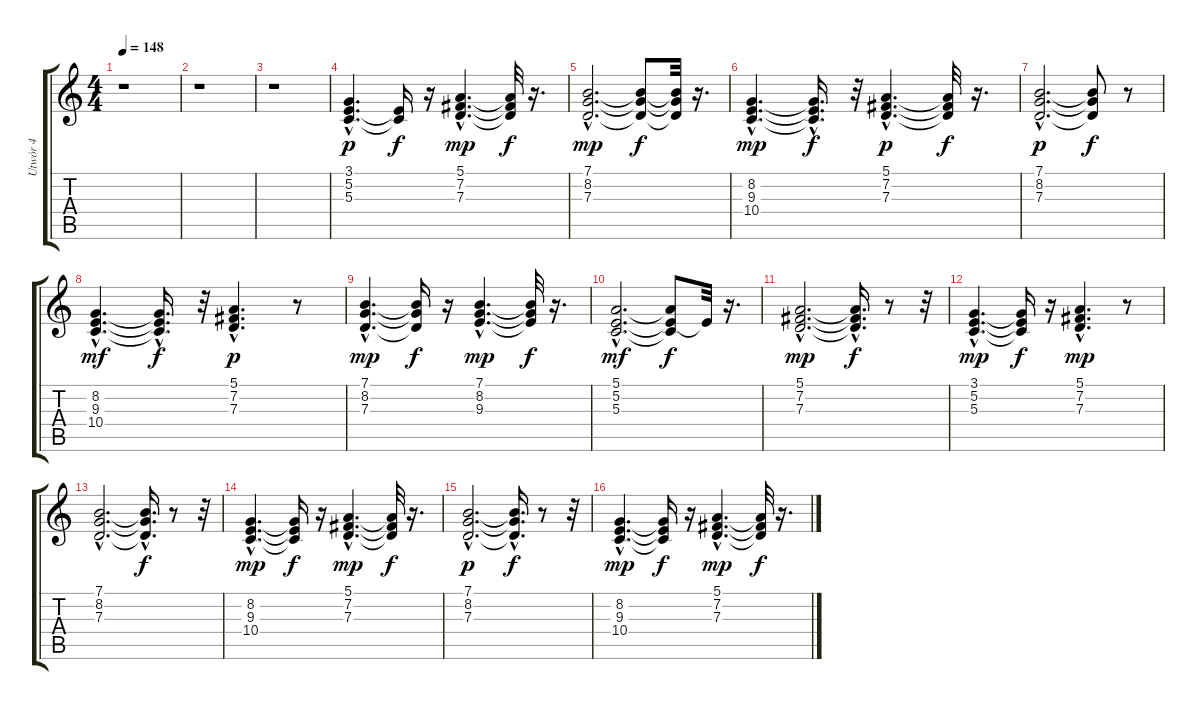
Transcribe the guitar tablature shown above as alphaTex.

\track ("Utwór 4" "Utwór 4") {instrument percussiveorgan}
\staff {score tabs}
\tuning (E4 B3 G3 D3 A2 E2) {hide}
\ts (4 4)
\tempo 148
\clef g2
\ks c
r.1{dy f} |
r.1 |
r.1 |
(3.1{hac} 5.2{hac} 5.3{hac}).4{d dy p} (5.2{t} 5.3{t}).16{dy f} r.16 (5.1{hac} 7.2{hac} 7.3{hac}).4{d dy mp} (5.1{t} 7.2{t} 7.3{t}).32{dy f} r.16{d} |
(7.1{hac} 8.2{hac} 7.3{hac}).2{d dy mp} (7.1{t} 8.2{t} 7.3{t}).8{dy f} (7.1{t} 8.2{t} 7.3{t}).32 r.16{d} |
(8.2{hac} 9.3{hac} 10.4{hac}).4{d dy mp} (8.2{t} 9.3{hac t} 10.4{t}).16{d dy f} r.32 (5.1{hac} 7.2{hac} 7.3{hac}).4{d dy p} (5.1{t} 7.2{t} 7.3{t}).32{dy f} r.16{d} |
(7.1{hac} 8.2{hac} 7.3{hac}).2{d dy p} (7.1{t} 8.2{t} 7.3{t}).8{dy f} r.8 |
(8.2{hac} 9.3{hac} 10.4{hac}).4{d dy mf} (8.2{t} 9.3{hac t} 10.4{t}).16{d dy f} r.32 (5.1{hac} 7.2{hac} 7.3{hac}).4{d dy p} r.8 |
(7.1{hac} 8.2{hac} 7.3{hac}).4{d dy mp} (7.1{t} 8.2{t} 7.3{t}).16{dy f} r.16 (7.1{hac} 8.2{hac} 9.3{hac}).4{d dy mp} (7.1{t} 8.2{t} 9.3{t}).32{dy f} r.16{d} |
(5.1{hac} 5.2{hac} 5.3{hac}).2{d dy mf} (5.1{t} 5.2{t} 5.3{t}).8{dy f} 5.2{t}.32 r.16{d} |
(5.1{hac} 7.2{hac} 7.3{hac}).2{d dy mp} (5.1{hac t} 7.2{hac t} 7.3{hac t}).16{d dy f} r.8 r.32 |
(3.1{hac} 5.2{hac} 5.3{hac}).4{d dy mp} (3.1{t} 5.2{t} 5.3{t}).16{dy f} r.16 (5.1{hac} 7.2{hac} 7.3{hac}).4{d dy mp} r.8 |
(7.1{hac} 8.2{hac} 7.3{hac}).2{d} (7.1{hac t} 8.2{hac t} 7.3{hac t}).16{d dy f} r.8 r.32 |
(8.2{hac} 9.3{hac} 10.4{hac}).4{d dy mp} (8.2{t} 9.3{t} 10.4{t}).16{dy f} r.16 (5.1{hac} 7.2{hac} 7.3{hac}).4{d dy mp} (5.1{t} 7.2{t} 7.3{t}).32{dy f} r.16{d} |
(7.1{hac} 8.2{hac} 7.3{hac}).2{d dy p} (7.1{hac t} 8.2{hac t} 7.3{hac t}).16{d dy f} r.8 r.32 |
(8.2{hac} 9.3{hac} 10.4{hac}).4{d dy mp} (8.2{t} 9.3{t} 10.4{t}).16{dy f} r.16 (5.1{hac} 7.2{hac} 7.3{hac}).4{d dy mp} (5.1{t} 7.2{t} 7.3{t}).32{dy f} r.16{d}
